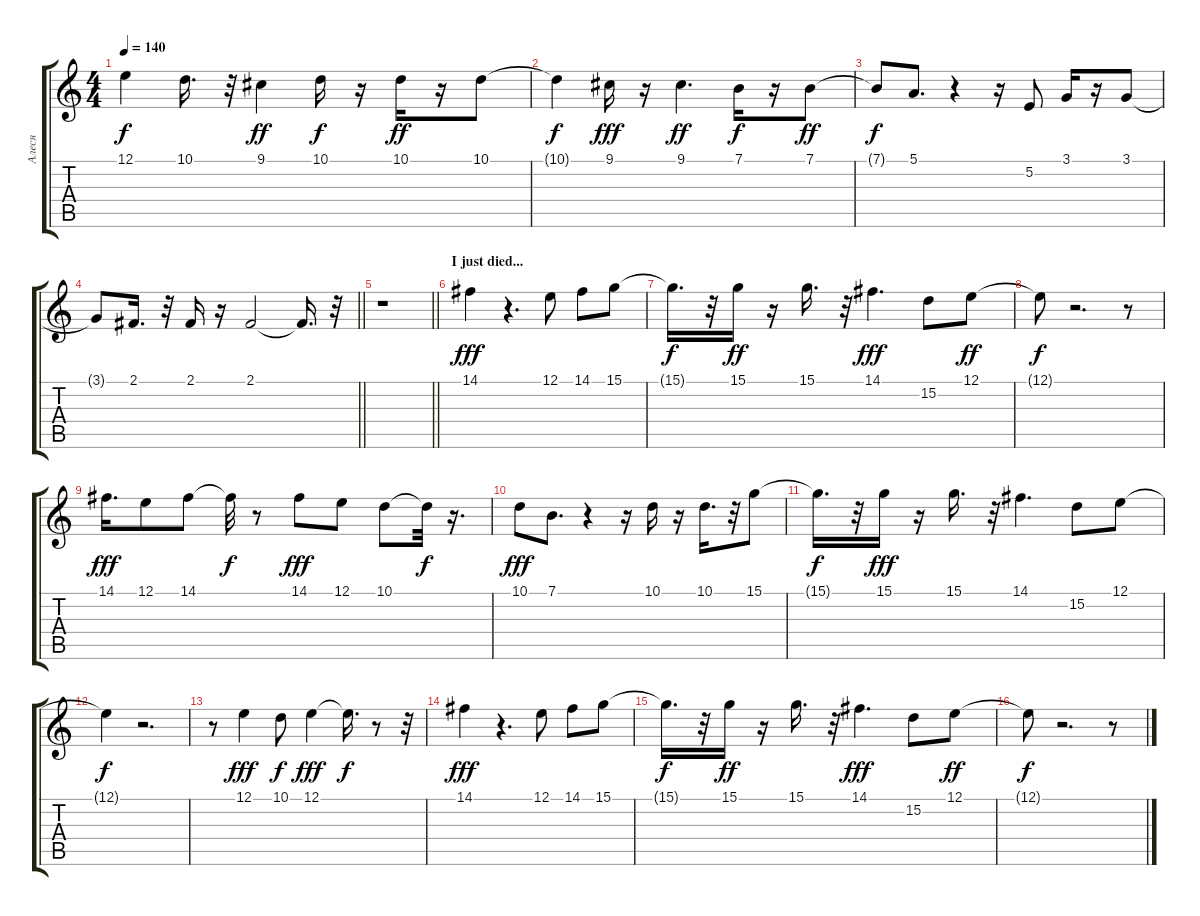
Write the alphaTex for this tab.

\track ("Алеся" "Алеся") {instrument stringensemble1}
\staff {score tabs}
\tuning (E4 B3 G3 D3 A2 E2) {hide}
\ts (4 4)
\tempo 140
\clef g2
\ks c
12.1{t}.4{dy f} 10.1.16{d} r.32 9.1.4{dy ff} 10.1.16{dy f} r.16 10.1.16{dy ff} r.16 10.1.8 |
10.1{t}.4{dy f} 9.1.16{dy fff} r.16 9.1.4{d dy ff} 7.1.16{dy f} r.16 7.1.8{dy ff} |
7.1{t}.8{dy f} 5.1.8{d} r.4 r.16 5.2.8 3.1.16 r.16 3.1.8 |
\barLineRight lightlight
3.1{t}.8 2.1.16{d} r.32 2.1.16 r.16 2.1.2 2.1{t}.16{d} r.32 |
\section ("" "")
\barLineRight lightlight
r.1 |
\section ("" "I just died...")
14.1.4{dy fff} r.4{d} 12.1.8 14.1.8 15.1.8 |
15.1{t}.16{d dy f} r.32 15.1.16{dy ff} r.16 15.1.16{d} r.32 14.1.4{d dy fff} 15.2.8 12.1.8{dy ff} |
12.1{t}.8{dy f} r.2{d} r.8 |
14.1.16{d dy fff} 12.1.8 14.1.8 14.1{t}.32{dy f} r.8 14.1.8{dy fff} 12.1.8 10.1.8 10.1{t}.32{dy f} r.16{d} |
10.1.8{dy fff} 7.1.8{d} r.4 r.16 10.1.16 r.16 10.1.16{d} r.32 15.1.8 |
15.1{t}.16{d dy f} r.32 15.1.16{dy fff} r.16 15.1.16{d} r.32 14.1.4{d} 15.2.8 12.1.8 |
12.1{t}.4{dy f} r.2{d} |
r.8 12.1.4{dy fff} 10.1.8{dy f} 12.1.4{dy fff} 12.1{t}.16{d dy f} r.8 r.32 |
14.1.4{dy fff} r.4{d} 12.1.8 14.1.8 15.1.8 |
15.1{t}.16{d dy f} r.32 15.1.16{dy ff} r.16 15.1.16{d} r.32 14.1.4{d dy fff} 15.2.8 12.1.8{dy ff} |
12.1{t}.8{dy f} r.2{d} r.8
